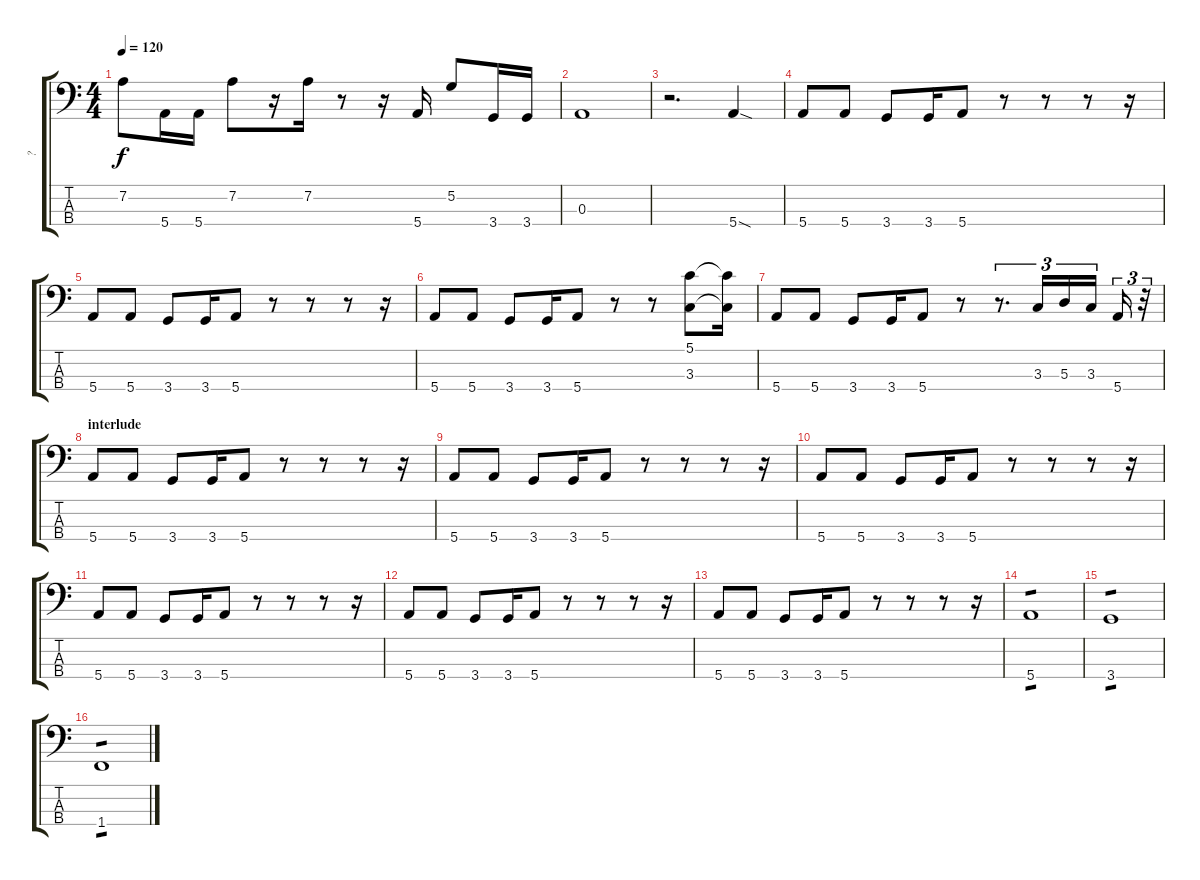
\track ("?" "?") {instrument synthbass2}
\staff {score tabs}
\tuning (G2 D2 A1 E1) {hide}
\ts (4 4)
\tempo 120
\clef f4
\ks c
7.2.8{dy f} 5.4.16 5.4.16 7.2.8 r.16 7.2.16 r.8 r.16 5.4.16 5.2.8 3.4.16 3.4.16 |
0.3.1 |
r.2{d} 5.4{sod}.4 |
5.4.8 5.4.8 3.4.8 3.4.16 5.4.8 r.8 r.8 r.8 r.16 |
5.4.8 5.4.8 3.4.8 3.4.16 5.4.8 r.8 r.8 r.8 r.16 |
5.4.8 5.4.8 3.4.8 3.4.16 5.4.8 r.8 r.8 (5.1 3.3).8 (5.1{t} 3.3{t}).16 |
5.4.8 5.4.8 3.4.8 3.4.16 5.4.8 r.8 r.8{d tu (3 2)} 3.3.16{tu (3 2)} 5.3.16{tu (3 2)} 3.3.16{tu (3 2)} 5.4.16{tu (3 2)} r.32{tu (3 2)} |
\section ("" "interlude")
5.4.8 5.4.8 3.4.8 3.4.16 5.4.8 r.8 r.8 r.8 r.16 |
5.4.8 5.4.8 3.4.8 3.4.16 5.4.8 r.8 r.8 r.8 r.16 |
5.4.8 5.4.8 3.4.8 3.4.16 5.4.8 r.8 r.8 r.8 r.16 |
5.4.8 5.4.8 3.4.8 3.4.16 5.4.8 r.8 r.8 r.8 r.16 |
5.4.8 5.4.8 3.4.8 3.4.16 5.4.8 r.8 r.8 r.8 r.16 |
5.4.8 5.4.8 3.4.8 3.4.16 5.4.8 r.8 r.8 r.8 r.16 |
5.4.1{tp 1} |
3.4.1{tp 1} |
1.4.1{tp 1}
